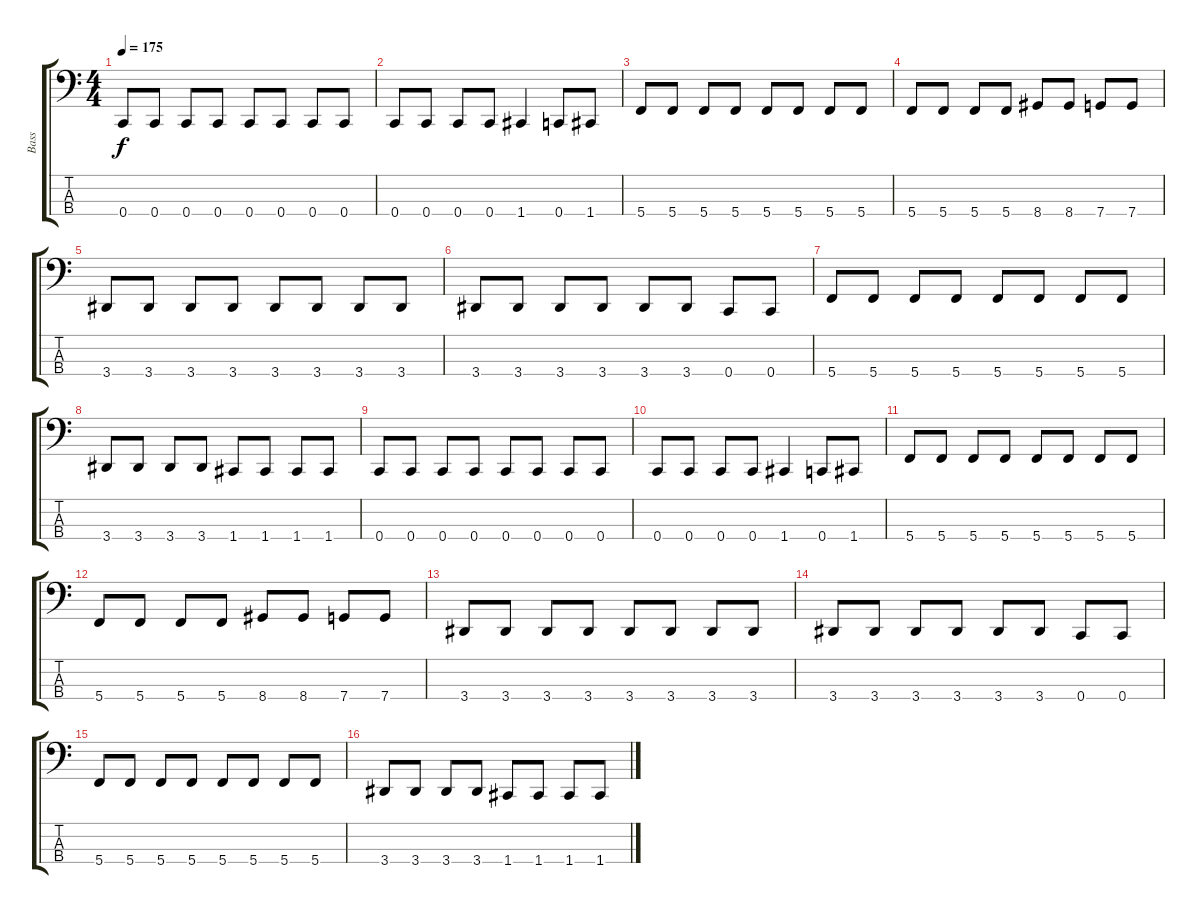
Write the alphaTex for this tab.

\track ("Bass" "Bass") {instrument electricbasspick}
\staff {score tabs}
\tuning (F2 C2 G1 C1) {hide}
\ts (4 4)
\tempo 175
\clef f4
\ks c
0.4.8{dy f} 0.4.8 0.4.8 0.4.8 0.4.8 0.4.8 0.4.8 0.4.8 |
0.4.8 0.4.8 0.4.8 0.4.8 1.4.4 0.4.8 1.4.8 |
5.4.8 5.4.8 5.4.8 5.4.8 5.4.8 5.4.8 5.4.8 5.4.8 |
5.4.8 5.4.8 5.4.8 5.4.8 8.4.8 8.4.8 7.4.8 7.4.8 |
3.4.8 3.4.8 3.4.8 3.4.8 3.4.8 3.4.8 3.4.8 3.4.8 |
3.4.8 3.4.8 3.4.8 3.4.8 3.4.8 3.4.8 0.4.8 0.4.8 |
5.4.8 5.4.8 5.4.8 5.4.8 5.4.8 5.4.8 5.4.8 5.4.8 |
3.4.8 3.4.8 3.4.8 3.4.8 1.4.8 1.4.8 1.4.8 1.4.8 |
0.4.8 0.4.8 0.4.8 0.4.8 0.4.8 0.4.8 0.4.8 0.4.8 |
0.4.8 0.4.8 0.4.8 0.4.8 1.4.4 0.4.8 1.4.8 |
5.4.8 5.4.8 5.4.8 5.4.8 5.4.8 5.4.8 5.4.8 5.4.8 |
5.4.8 5.4.8 5.4.8 5.4.8 8.4.8 8.4.8 7.4.8 7.4.8 |
3.4.8 3.4.8 3.4.8 3.4.8 3.4.8 3.4.8 3.4.8 3.4.8 |
3.4.8 3.4.8 3.4.8 3.4.8 3.4.8 3.4.8 0.4.8 0.4.8 |
5.4.8 5.4.8 5.4.8 5.4.8 5.4.8 5.4.8 5.4.8 5.4.8 |
3.4.8 3.4.8 3.4.8 3.4.8 1.4.8 1.4.8 1.4.8 1.4.8
